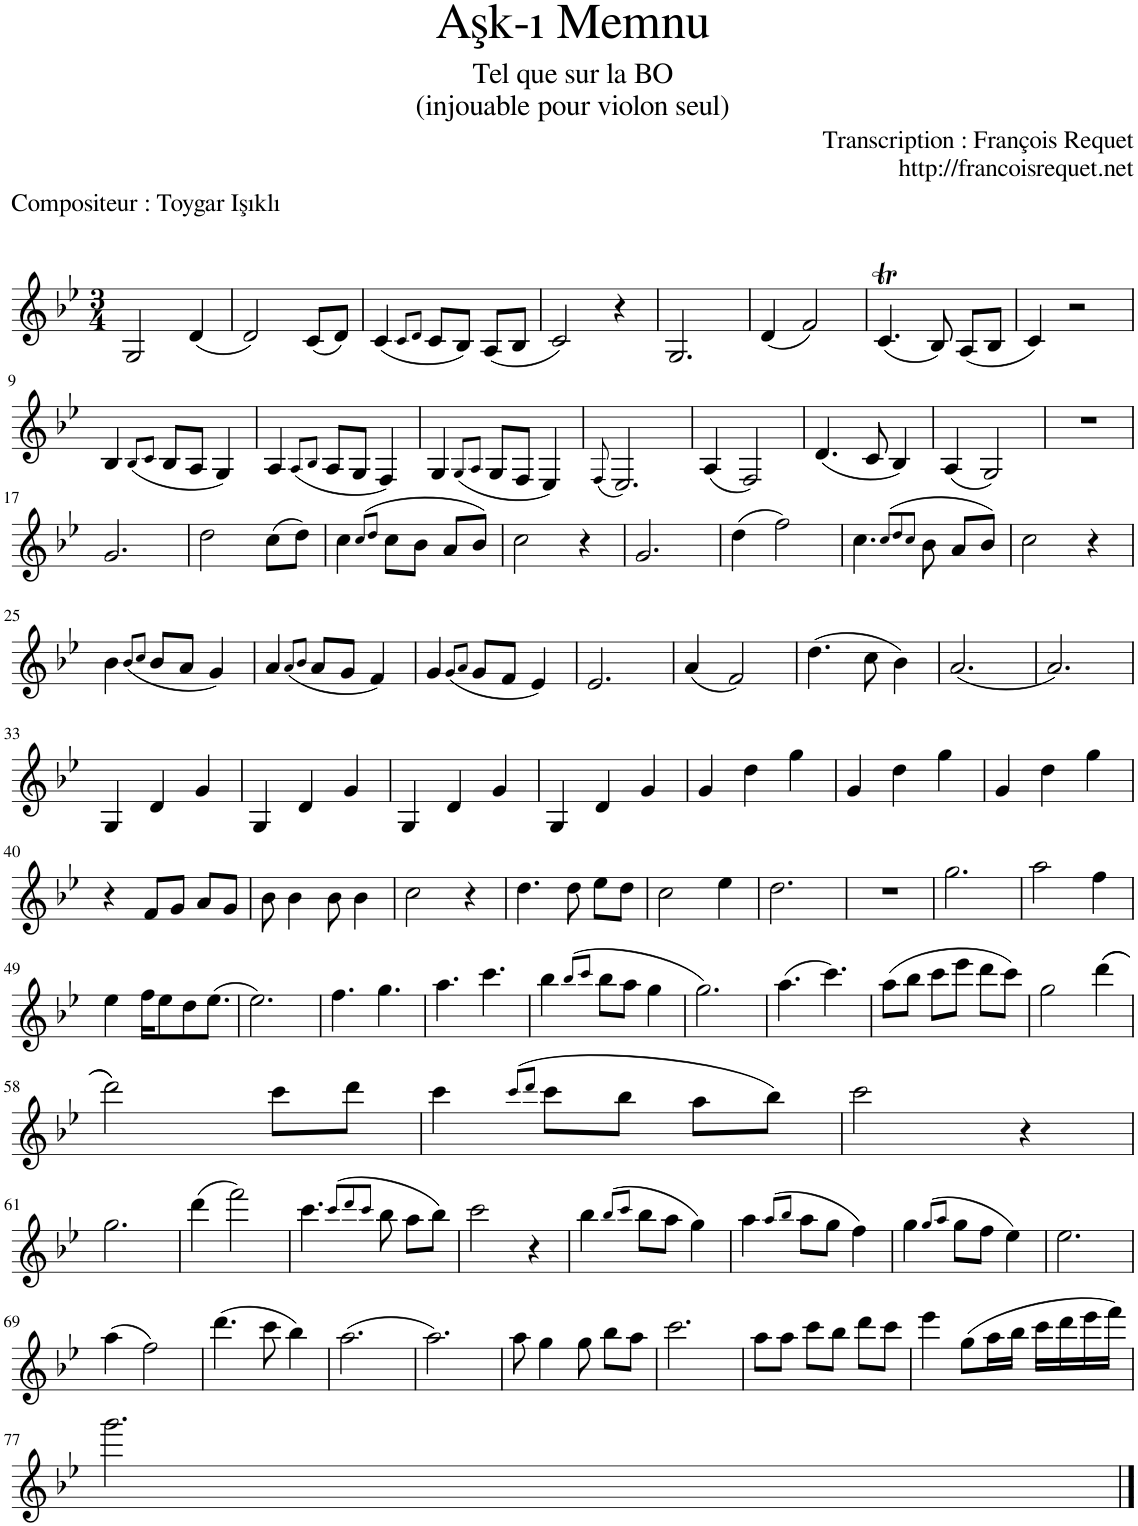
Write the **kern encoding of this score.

**kern
*part1
*staff1
*I"Piano
*I'Pno.
*clefG2
*k[b-e-]
*M3/4
=1
2G/
(4d/
=2
2d/)
(8c/L
8d/J)
=3
(4c/
8qc/L
8qd/J
8c/L
8B-/J)
(8A/L
8B-/J
=4
2c/)
4r
=5
2.G/
=6
(4d/
2f/)
=7
(4.cT/
8B-/)
(8A/L
8B-/J
=8
4c/)
2r
!!LO:LB:g=z
=9
4B-/
(8qB-/L
8qc/J
8B-/L
8A/J
4G/)
=10
4A/
(8qA/L
8qB-/J
8A/L
8G/J
4F/)
=11
4G/
(8qG/L
8qA/J
8G/L
8F/J
4E-/)
=12
(8qF/
2.E-/)
=13
(4A/
2F/)
=14
(4.d/
8c/
4B-/)
=15
(4A/
2G/)
=16
2.r
!!LO:LB:g=z
=17
2.g/
=18
2dd\
(8cc\L
8dd\J)
=19
4cc\
(8qcc/L
8qdd/J
8cc\L
8b-\J
8a/L
8b-/J)
=20
2cc\
4r
=21
2.g/
=22
(4dd\
2ff\)
=23
4.cc\
(8qcc/L
8qdd/
8qcc/J
8b-\
8a/L
8b-/J)
=24
2cc\
4r
!!LO:LB:g=z
=25
4b-\
(8qb-/L
8qcc/J
8b-/L
8a/J
4g/)
=26
4a/
(8qa/L
8qb-/J
8a/L
8g/J
4f/)
=27
4g/
(8qg/L
8qa/J
8g/L
8f/J
4e-/)
=28
2.e-/
=29
(4a/
2f/)
=30
(4.dd\
8cc\
4b-\)
=31
(2.a/
=32
2.a/)
!!LO:LB:g=z
=33
4G/
4d/
4g/
=34
4G/
4d/
4g/
=35
4G/
4d/
4g/
=36
4G/
4d/
4g/
=37
4g/
4dd\
4gg\
=38
4g/
4dd\
4gg\
=39
4g/
4dd\
4gg\
!!LO:LB:g=z
=40
4r
8f/L
8g/J
8a/L
8g/J
=41
8b-\
4b-\
8b-\
4b-\
=42
2cc\
4r
=43
4.dd\
8dd\
8ee-\L
8dd\J
=44
2cc\
4ee-\
=45
2.dd\
=46
2.r
=47
2.gg\
=48
2aa\
4ff\
!!LO:LB:g=z
=49
4ee-\
16ff\KL
8ee-\
8dd\
(8.ee-\J
=50
2.ee-\)
=51
4.ff\
4.gg\
=52
4.aa\
4.ccc\
=53
4bb-\
(8qbb-/L
8qccc/J
8bb-\L
8aa\J
4gg\
=54
2.gg\)
=55
(4.aa\
4.ccc\)
=56
(8aa\L
8bb-\J
8ccc\L
8eee-\J
8ddd\L
8ccc\J)
=57
2gg\
((4ddd\
!!LO:LB:g=z
=58
2ddd\))
8ccc\L
8ddd\J
=59
4ccc\
(8qccc/L
8qddd/J
8ccc\L
8bb-\J
8aa\L
8bb-\J)
=60
2ccc\
4r
!!LO:LB:g=z
=61
2.gg\
=62
(4ddd\
2fff\)
=63
4.ccc\
(8qccc/L
8qddd/
8qccc/J
8bb-\
8aa\L
8bb-\J)
=64
2ccc\
4r
=65
4bb-\
(8qbb-/L
8qccc/J
8bb-\L
8aa\J
4gg\)
=66
4aa\
(8qaa/L
8qbb-/J
8aa\L
8gg\J
4ff\)
=67
4gg\
(8qgg/L
8qaa/J
8gg\L
8ff\J
4ee-\)
=68
2.ee-\
!!LO:LB:g=z
=69
(4aa\
2ff\)
=70
(4.ddd\
8ccc\
4bb-\)
=71
(2.aa\
=72
2.aa\)
=73
8aa\
4gg\
8gg\
8bb-\L
8aa\J
=74
2.ccc\
=75
8aa\L
8aa\J
8ccc\L
8bb-\J
8ddd\L
8ccc\J
=76
4eee-\
(8gg\L
16aa\L
16bb-\JJ
16ccc\LL
16ddd\
16eee-\
16fff\JJ)
!!LO:LB:g=z
=77
2.ggg\
==
*-
